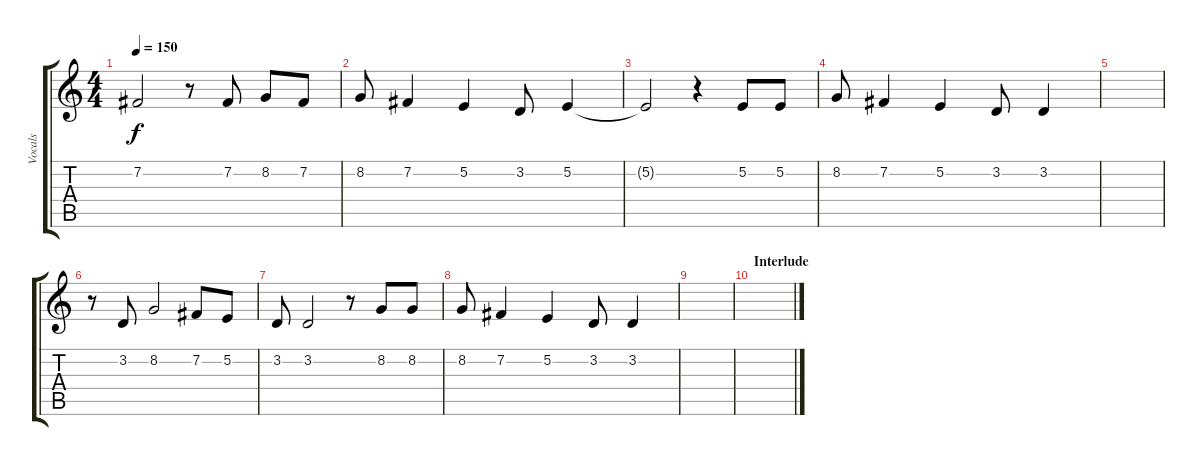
\track ("Vocals" "Vocals") {instrument lead2sawtooth}
\staff {score tabs}
\tuning (E4 B3 G3 D3 A2 E2) {hide}
\ts (4 4)
\tempo 150
\clef g2
\ks c
7.2{t}.2{dy f} r.8 7.2.8 8.2.8 7.2.8 |
8.2.8 7.2.4 5.2.4 3.2.8 5.2.4 |
5.2{t}.2 r.4 5.2.8 5.2.8 |
8.2.8 7.2.4 5.2.4 3.2.8 3.2.4 |
|
r.8 3.2.8 8.2.2 7.2.8 5.2.8 |
3.2.8 3.2.2 r.8 8.2.8 8.2.8 |
8.2.8 7.2.4 5.2.4 3.2.8 3.2.4 |
|
\section ("" "Interlude")
